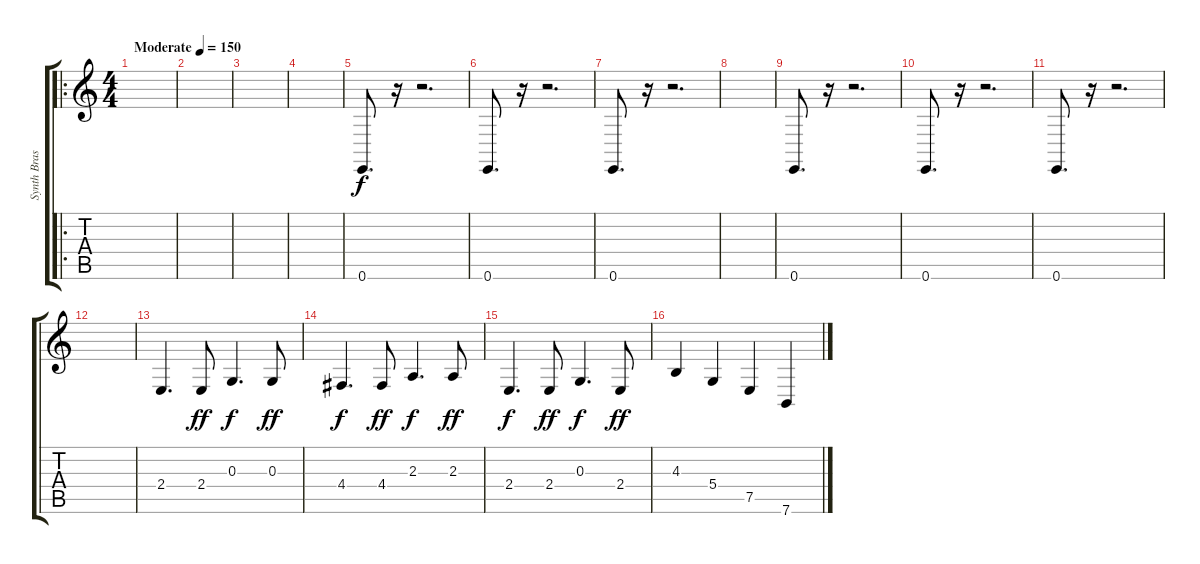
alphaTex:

\track ("Synth Brass" "Synth Bras") {instrument synthbrass2}
\staff {score tabs}
\tuning (E4 B3 G3 D3 A2 E2) {hide}
\ro
\ts (4 4)
\tempo (150 "Moderate")
\clef g2
\ks c
|
|
|
|
0.6.8{d} r.16 r.2{d} |
0.6.8{d} r.16 r.2{d} |
0.6.8{d} r.16 r.2{d} |
|
0.6.8{d} r.16 r.2{d} |
0.6.8{d} r.16 r.2{d} |
0.6.8{d} r.16 r.2{d} |
|
2.4.4{d dy f} 2.4.8{dy ff} 0.3.4{d dy f} 0.3.8{dy ff} |
4.4.4{d dy f} 4.4.8{dy ff} 2.3.4{d dy f} 2.3.8{dy ff} |
2.4.4{d dy f} 2.4.8{dy ff} 0.3.4{d dy f} 2.4.8{dy ff} |
4.3.4 5.4.4 7.5.4 7.6.4
